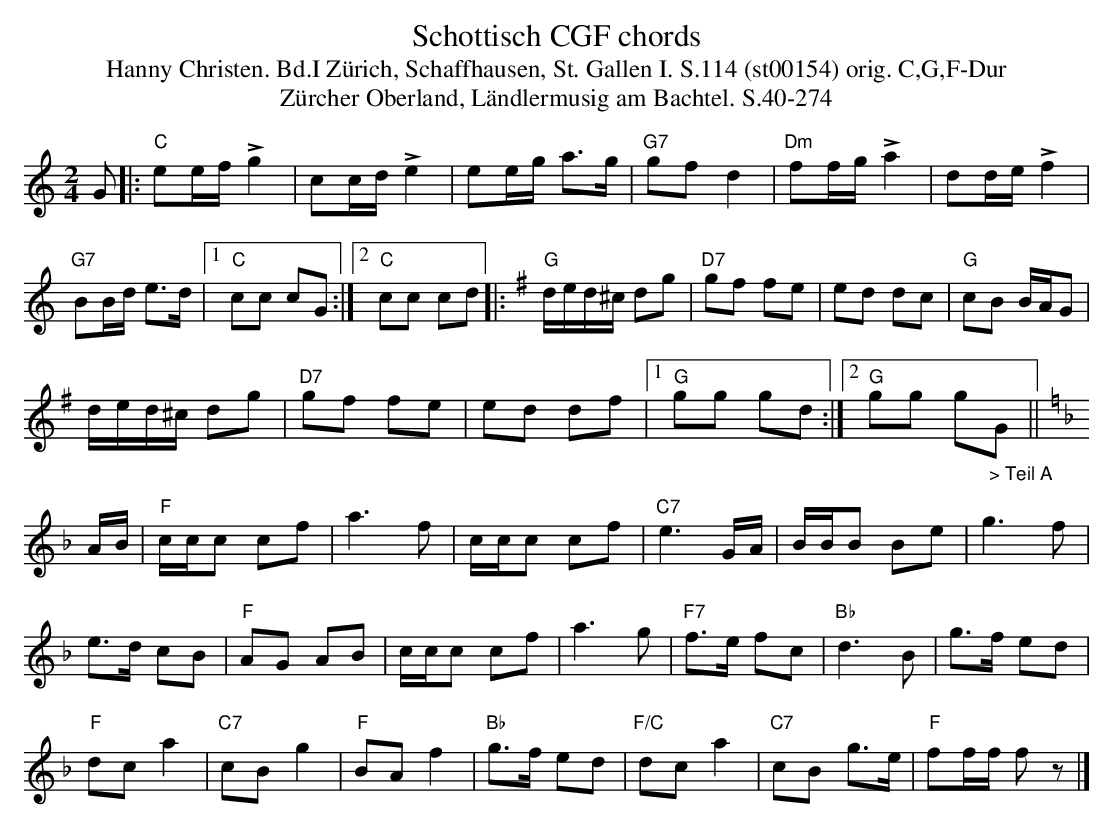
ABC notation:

X:1
T: Schottisch CGF chords
T:Hanny Christen. Bd.I Zürich, Schaffhausen, St. Gallen I. S.114 (st00154) orig. C,G,F-Dur
T: Z\"urcher Oberland, L\"andlermusig am Bachtel. S.40-274
M:2/4
L:1/16
K:C %%MIDI gchordon
G2 |: "C"e2ef +>+g4 | c2cd +>+e4 | e2eg a3g | "G7"g2f2d4 | "Dm"f2fg +>+a4 | d2de+>+f4 |
"G7"B2Bd e3d |1 "C"c2c2 c2G2 :|2 "C"c2c2 c2d2 [K:G] |: "G"ded^c d2g2 | "D7"g2f2 f2e2 | e2d2 d2c2 | "G"c2B2 BAG2 |
ded^c d2g2 | "D7"g2f2 f2e2 | e2d2 d2f2 |1 "G"g2g2 g2d2 :|2 "G"g2g2 g2"_> Teil A"G2 || [K:F]
AB |   "F"ccc2 c2f2 | a6f2 | ccc2 c2f2 | "C7"e6GA | BBB2 B2e2 | g6f2 |
e3d c2B2 | "F"A2G2 A2B2 | ccc2 c2f2 | a6g2 | "F7"f3e f2c2 | "Bb"d6B2 | g3f e2d2 |
"F"d2c2a4 | "C7"c2B2g4 | "F"B2A2f4 | "Bb"g3f e2d2 | "F/C"d2c2a4 | "C7"c2B2 g3e | "F"f2ff f2z2 |]
